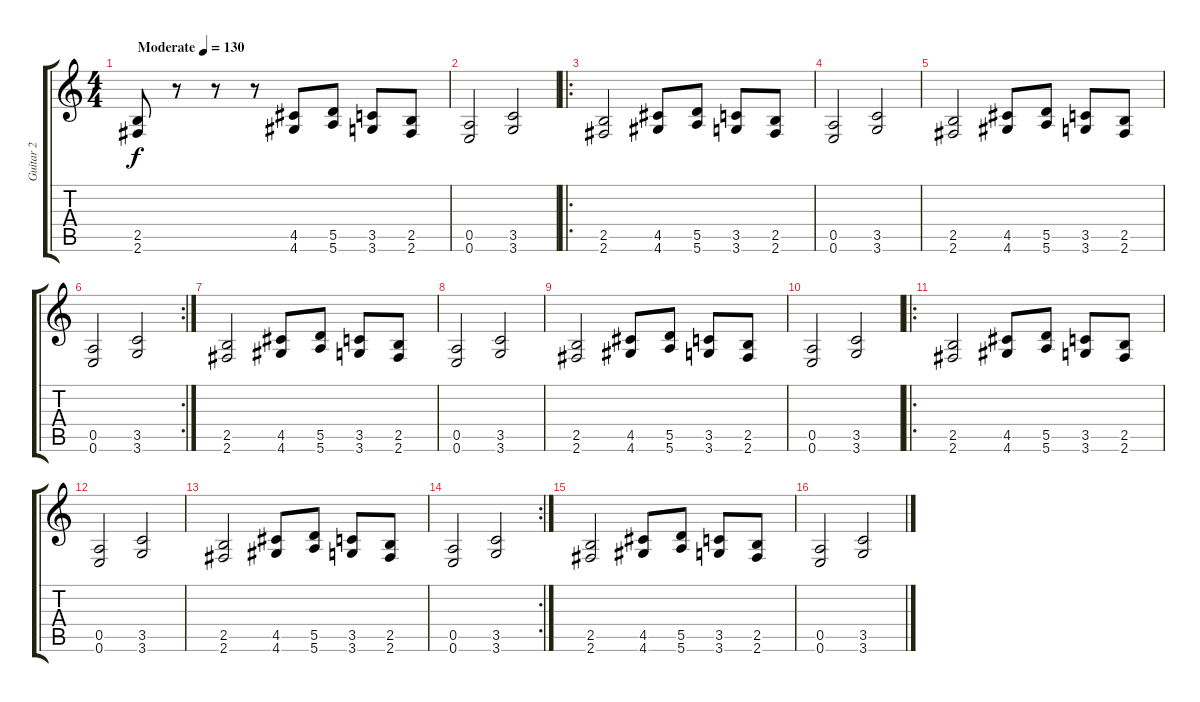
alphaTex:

\track ("Guitar 2" "Guitar 2") {instrument distortionguitar}
\staff {score tabs}
\tuning (E4 B3 G3 D3 A2 E2) {hide}
\ts (4 4)
\tempo (130 "Moderate")
\clef g2
\ks c
(2.5 2.6).8{dy f instrument distortionguitar} r.8 r.8 r.8 (4.5 4.6).8 (5.5 5.6).8 (3.5 3.6).8 (2.5 2.6).8 |
(0.5 0.6).2 (3.5 3.6).2 |
\ro
(2.5 2.6).2 (4.5 4.6).8 (5.5 5.6).8 (3.5 3.6).8 (2.5 2.6).8 |
(0.5 0.6).2 (3.5 3.6).2 |
(2.5 2.6).2 (4.5 4.6).8 (5.5 5.6).8 (3.5 3.6).8 (2.5 2.6).8 |
\rc 2
(0.5 0.6).2 (3.5 3.6).2 |
(2.5 2.6).2 (4.5 4.6).8 (5.5 5.6).8 (3.5 3.6).8 (2.5 2.6).8 |
(0.5 0.6).2 (3.5 3.6).2 |
(2.5 2.6).2 (4.5 4.6).8 (5.5 5.6).8 (3.5 3.6).8 (2.5 2.6).8 |
(0.5 0.6).2 (3.5 3.6).2 |
\ro
(2.5 2.6).2 (4.5 4.6).8 (5.5 5.6).8 (3.5 3.6).8 (2.5 2.6).8 |
(0.5 0.6).2 (3.5 3.6).2 |
(2.5 2.6).2 (4.5 4.6).8 (5.5 5.6).8 (3.5 3.6).8 (2.5 2.6).8 |
\rc 2
(0.5 0.6).2 (3.5 3.6).2 |
(2.5 2.6).2 (4.5 4.6).8 (5.5 5.6).8 (3.5 3.6).8 (2.5 2.6).8 |
(0.5 0.6).2 (3.5 3.6).2
